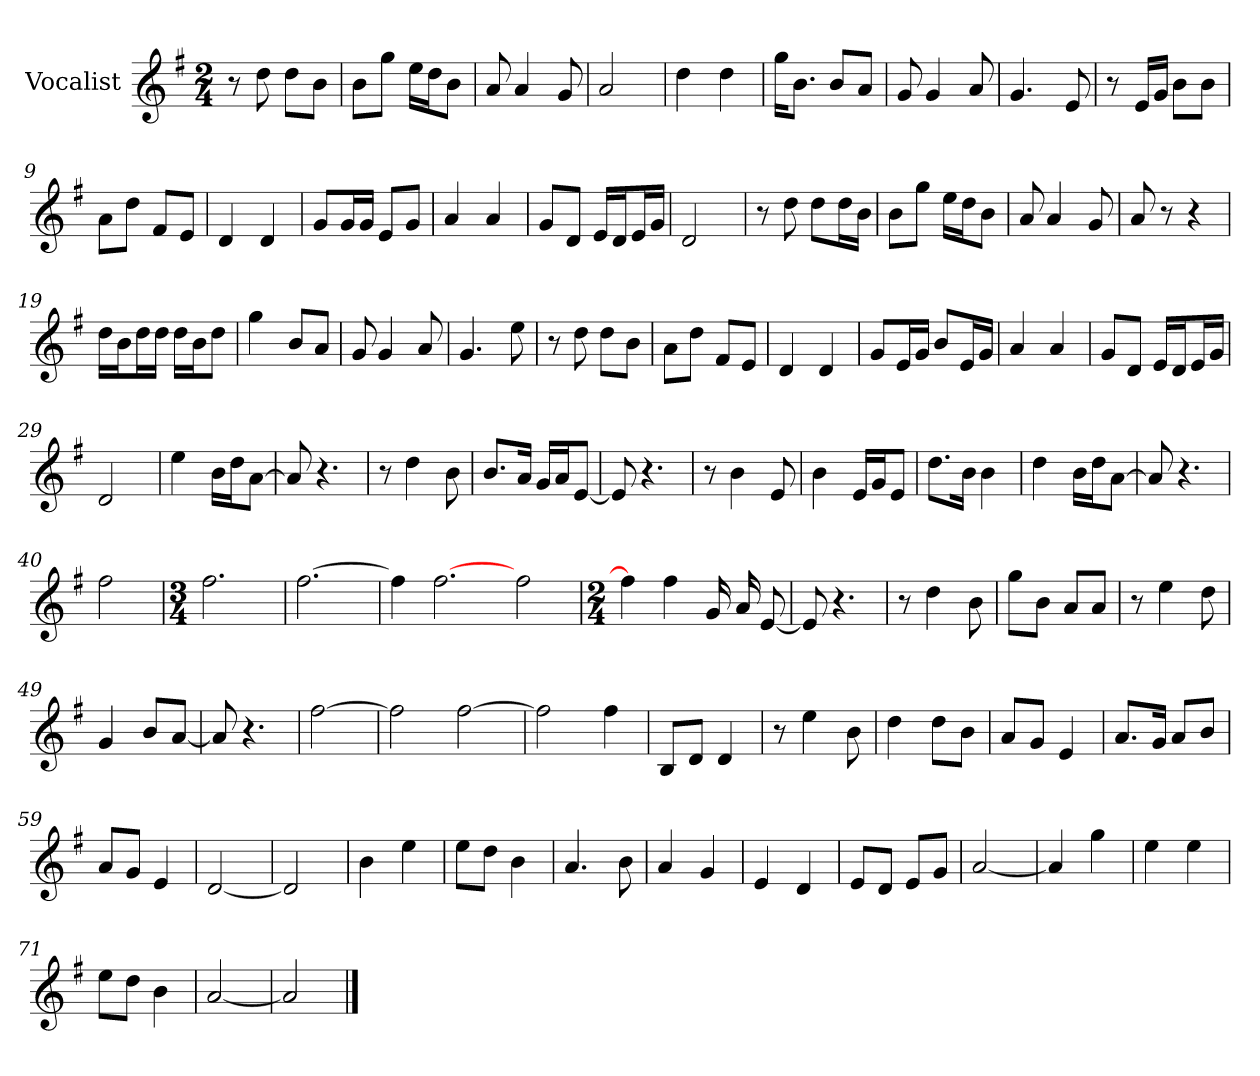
**kern
*part1
*staff1
*I"Vocalist
*k[f#]
*G:
*M2/4
=
8r
8dd
8ddL
8bJ
=1
8bL
8ggJ
16eeLL
16ddJ
8bJ
=2
8a
4a
8g
=3
2a
=4
4dd
4dd
=5
16ggKL
8.bJ
8bL
8aJ
=6
8g
4g
8a
=7
4.g
8e
=8
8r
16eLL
16gJJ
8bL
8bJ
=9
8aL
8ddJ
8f#L
8eJ
=10
4d
4d
=11
8gL
16gL
16gJJ
8eL
8gJ
=12
4a
4a
=13
8gL
8dJ
16eLL
16dJ
16eL
16gJJ
=14
2d
=15
8r
8dd
8ddL
16ddL
16bJJ
=16
8bL
8ggJ
16eeLL
16ddJ
8bJ
=17
8a
4a
8g
=18
8a
8r
4r
=19
16ddLL
16bJ
16ddL
16ddJJ
16ddLL
16bJ
8ddJ
=20
4gg
8bL
8aJ
=21
8g
4g
8a
=22
4.g
8ee
=23
8r
8dd
8ddL
8bJ
=24
8aL
8ddJ
8f#L
8eJ
=25
4d
4d
=26
8gL
16eL
16gJJ
8bL
16eL
16gJJ
=27
4a
4a
=28
8gL
8dJ
16eLL
16dJ
16eL
16gJJ
=29
2d
=30
4ee
16bLL
16ddJ
[8aJ
=31
8a]
4.r
=32
8r
4dd
8b
=33
8.bL
16aJk
16gLL
16aJ
[8eJ
=34
8e]
4.r
=35
8r
4b
8e
=36
4b
16eLL
16gJ
8eJ
=37
8.ddL
16bJk
4b
=38
4dd
16bLL
16ddJ
[8aJ
=39
8a]
4.r
=40
2ff#
=41
*M3/4
2.ff#
=42
[2.ff#
=43
4ff#]
[2.ff#
2ff#
=44
*M2/4
4ff#]
4ff#
16g
16a
[8e
=45
8e]
4.r
=46
8r
4dd
8b
=47
8ggL
8bJ
8aL
8aJ
=48
8r
4ee
8dd
=49
4g
8bL
[8aJ
=50
8a]
4.r
=51
[2ff#
=52
2ff#]
[2ff#
=53
2ff#]
4ff#
=54
8BL
8dJ
4d
=55
8r
4ee
8b
=56
4dd
8ddL
8bJ
=57
8aL
8gJ
4e
=58
8.aL
16gJk
8aL
8bJ
=59
8aL
8gJ
4e
=60
[2d
=61
2d]
=62
4b
4ee
=63
8eeL
8ddJ
4b
=64
4.a
8b
=65
4a
4g
=66
4e
4d
=67
8eL
8dJ
8eL
8gJ
=68
[2a
=69
4a]
4gg
=70
4ee
4ee
=71
8eeL
8ddJ
4b
=72
[2a
=73
2a]
==
*-
